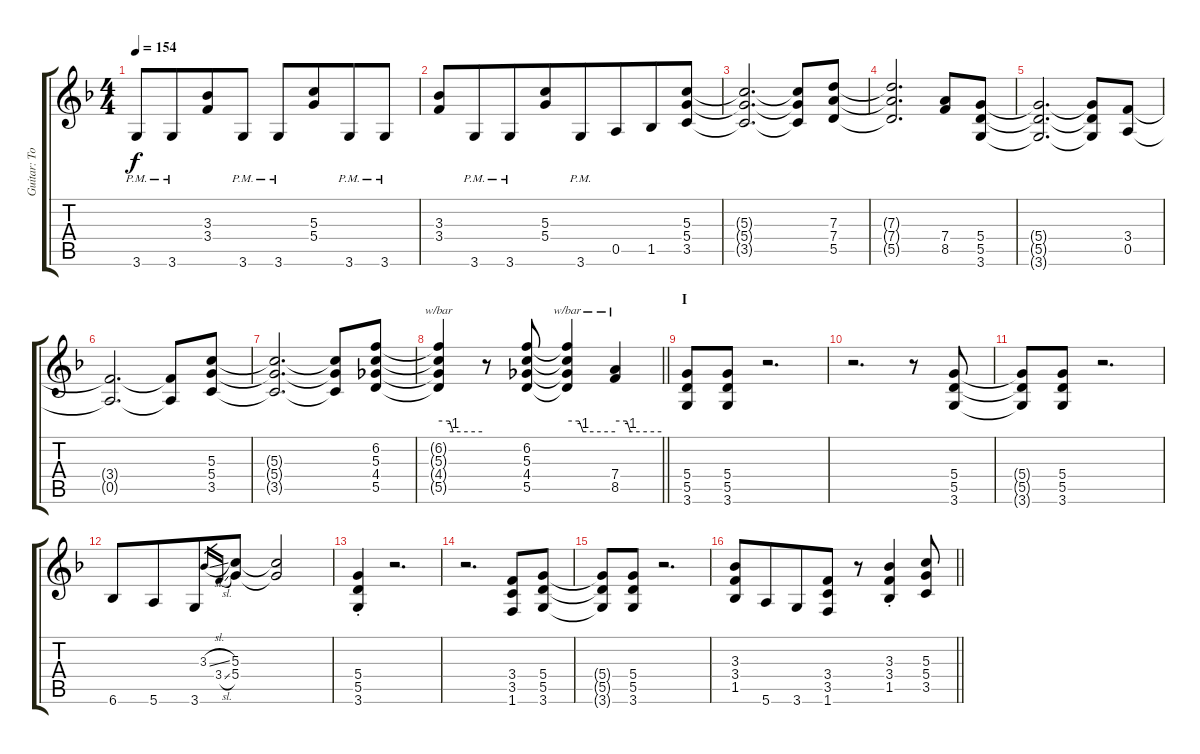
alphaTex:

\track ("Guitar: Tony" "Guitar: To") {instrument distortionguitar}
\staff {score tabs}
\tuning (E4 B3 G3 D3 A2 E2) {hide}
\ts (4 4)
\tempo 154
\clef g2
\ks f
3.6{pm}.8{dy f} 3.6{pm}.8{beam merge} (3.3 3.4).8 3.6{pm}.8 3.6{pm}.8 (5.3 5.4).8{beam merge} 3.6{pm}.8 3.6{pm}.8 |
(3.3 3.4).8 3.6{pm}.8{beam merge} 3.6{pm}.8 (5.3 5.4).8{beam merge} 3.6{pm}.8 0.5.8{beam merge} 1.5.8 (5.3 5.4 3.5).8 |
(5.3{t} 5.4{t} 3.5{t}).2{d} (5.3{t} 5.4{t} 3.5{t}).8 (7.3 7.4 5.5).8 |
(7.3{t} 7.4{t} 5.5{t}).2{d} (7.4 8.5).8 (5.4 5.5 3.6).8 |
(5.4{t} 5.5{t} 3.6{t}).2{d} (5.4{t} 5.5{t} 3.6{t}).8 (3.4 0.5).8 |
(3.4{t} 0.5{t}).2{d} (3.4{t} 0.5{t}).8 (5.3 5.4 3.5).8 |
(5.3{t} 5.4{t} 3.5{t}).2{d} (5.3{t} 5.4{t} 3.5{t}).8 (6.2 5.3 4.4 5.5).8 |
\barLineRight lightlight
(6.2{t} 5.3{t} 4.4{t} 5.5{t}).4{tbe (custom default 0 0 15 0 20 -4 60 -4)} r.8 (6.2 5.3 4.4 5.5).8 (6.2{t} 5.3{t} 4.4{t} 5.5{t}).4{tbe (custom default 0 0 15 0 20 -4 60 -4)} (7.4 8.5).4{tbe (custom default 0 0 15 0 20 -4 60 -4)} |
\section ("" "I")
(5.4 5.5 3.6).8 (5.4 5.5 3.6).8 r.2{d} |
r.2{d} r.8 (5.4 5.5 3.6).8 |
(5.4{t} 5.5{t} 3.6{t}).8 (5.4 5.5 3.6).8 r.2{d} |
6.6.8 5.6.8{beam merge} 3.6.8 3.3{sl}.16{gr} 3.4{sl}.16{gr} (5.3 5.4).8 (5.3{t} 5.4{t}).2 |
(5.4{st} 5.5{st} 3.6{st}).4 r.2{d} |
r.2{d} (3.4 3.5 1.6).8 (5.4 5.5 3.6).8 |
(5.4{t} 5.5{t} 3.6{t}).8 (5.4 5.5 3.6).8 r.2{d} |
\barLineRight lightlight
(3.3 3.4 1.5).8 5.6.8{beam merge} 3.6.8 (3.4 3.5 1.6).8 r.8 (3.3{st} 3.4{st} 1.5{st}).4 (5.3 5.4 3.5).8
